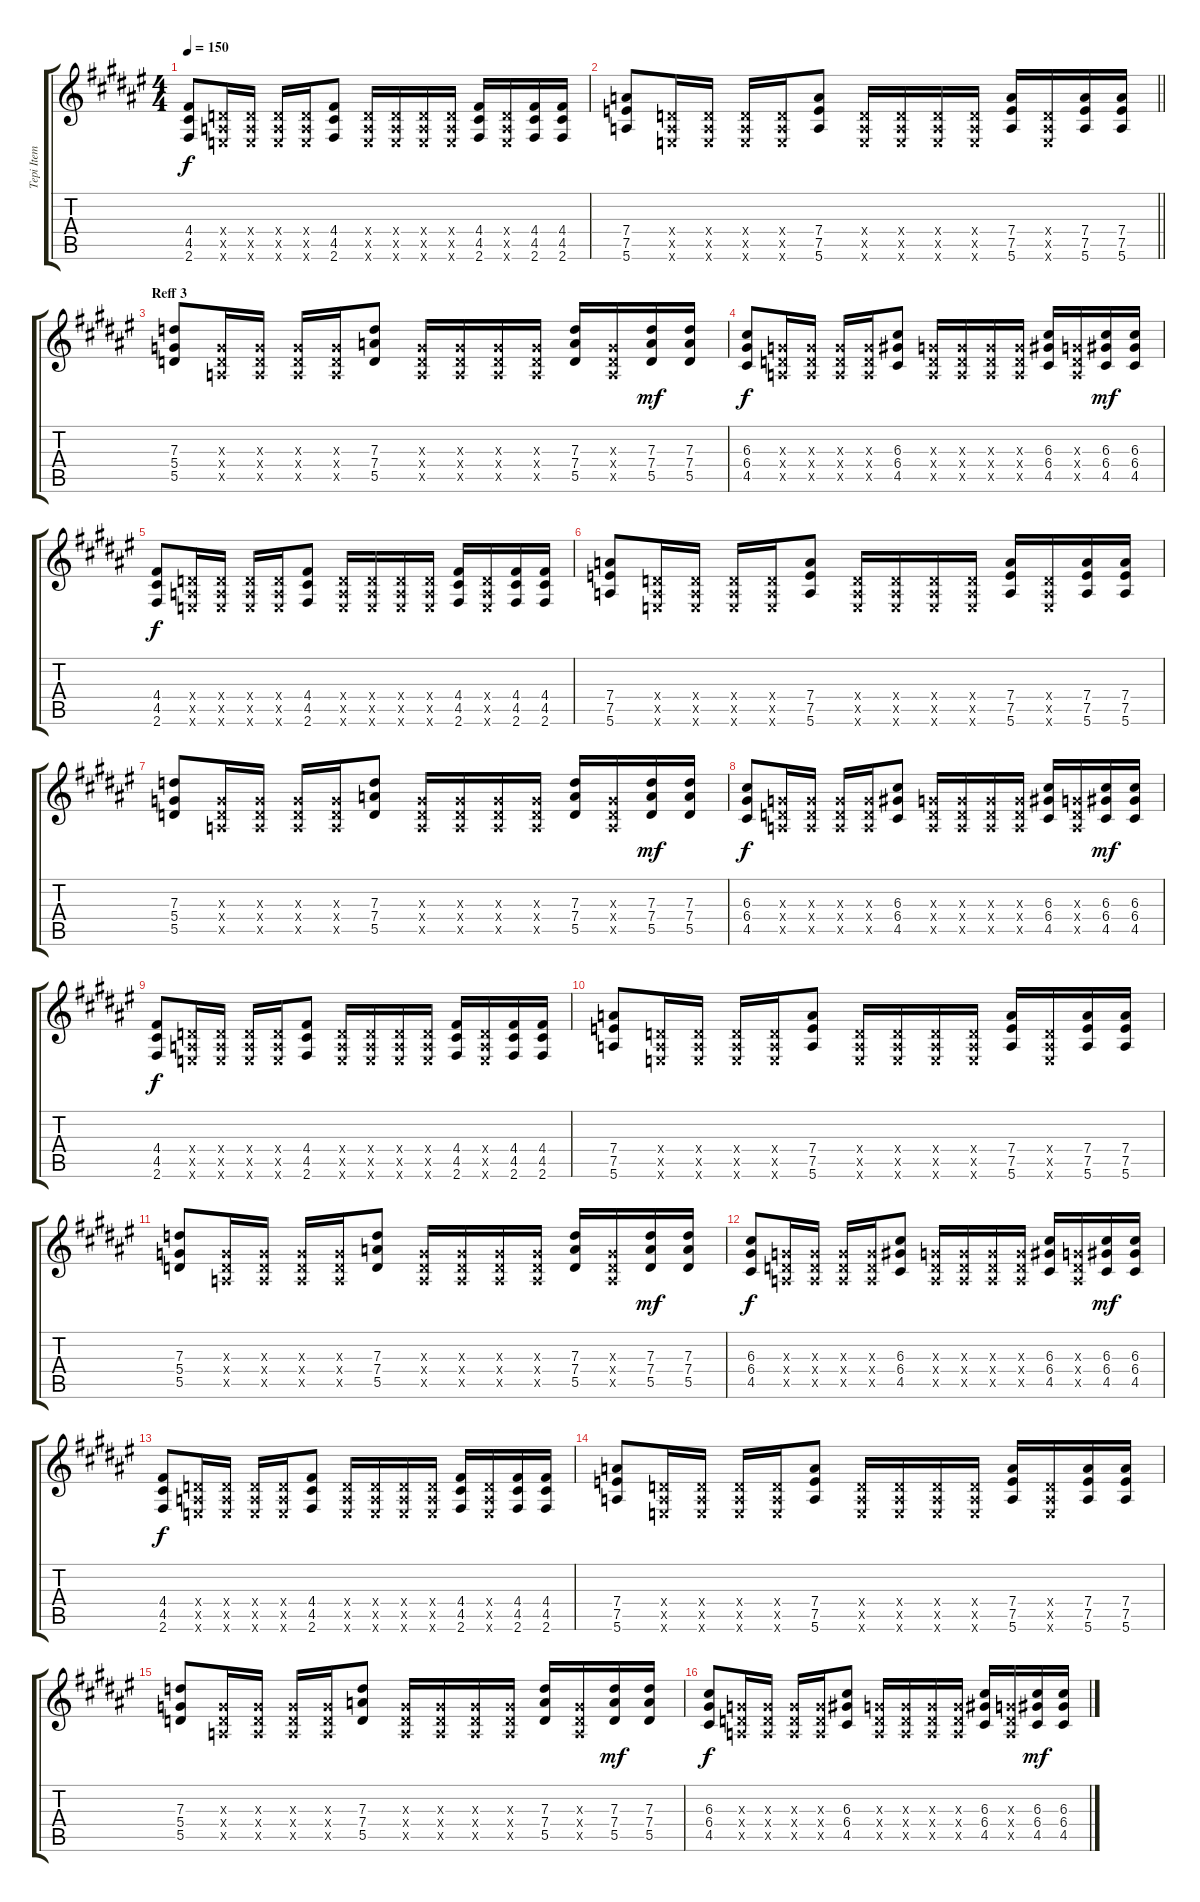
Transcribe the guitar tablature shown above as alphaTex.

\track ("Tepi Item" "Tepi Item") {instrument distortionguitar}
\staff {score tabs}
\tuning (E4 B3 G3 D3 A2 E2) {hide}
\ts (4 4)
\tempo 150
\clef g2
\ks f#
(4.4 4.5 2.6).8{dy f} (0.4{x} 0.5{x} 0.6{x}).16 (0.4{x} 0.5{x} 0.6{x}).16 (0.4{x} 0.5{x} 0.6{x}).16 (0.4{x} 0.5{x} 0.6{x}).16 (4.4 4.5 2.6).8 (0.4{x} 0.5{x} 0.6{x}).16 (0.4{x} 0.5{x} 0.6{x}).16 (0.4{x} 0.5{x} 0.6{x}).16 (0.4{x} 0.5{x} 0.6{x}).16 (4.4 4.5 2.6).16 (0.4{x} 0.5{x} 0.6{x}).16 (4.4 4.5 2.6).16 (4.4 4.5 2.6).16 |
\barLineRight lightlight
(7.4 7.5 5.6).8 (0.4{x} 0.5{x} 0.6{x}).16 (0.4{x} 0.5{x} 0.6{x}).16 (0.4{x} 0.5{x} 0.6{x}).16 (0.4{x} 0.5{x} 0.6{x}).16 (7.4 7.5 5.6).8 (0.4{x} 0.5{x} 0.6{x}).16 (0.4{x} 0.5{x} 0.6{x}).16 (0.4{x} 0.5{x} 0.6{x}).16 (0.4{x} 0.5{x} 0.6{x}).16 (7.4 7.5 5.6).16 (0.4{x} 0.5{x} 0.6{x}).16 (7.4 7.5 5.6).16 (7.4 7.5 5.6).16 |
\section ("" "Reff 3")
(7.3 5.4 5.5).8 (0.3{x} 0.4{x} 0.5{x}).16 (0.3{x} 0.4{x} 0.5{x}).16 (0.3{x} 0.4{x} 0.5{x}).16 (0.3{x} 0.4{x} 0.5{x}).16 (7.3 7.4 5.5).8 (0.3{x} 0.4{x} 0.5{x}).16 (0.3{x} 0.4{x} 0.5{x}).16 (0.3{x} 0.4{x} 0.5{x}).16 (0.3{x} 0.4{x} 0.5{x}).16 (7.3 7.4 5.5).16 (0.3{x} 0.4{x} 0.5{x}).16 (7.3 7.4 5.5).16{dy mf} (7.3 7.4 5.5).16 |
(6.3 6.4 4.5).8{dy f} (0.3{x} 0.4{x} 0.5{x}).16 (0.3{x} 0.4{x} 0.5{x}).16 (0.3{x} 0.4{x} 0.5{x}).16 (0.3{x} 0.4{x} 0.5{x}).16 (6.3 6.4 4.5).8 (0.3{x} 0.4{x} 0.5{x}).16 (0.3{x} 0.4{x} 0.5{x}).16 (0.3{x} 0.4{x} 0.5{x}).16 (0.3{x} 0.4{x} 0.5{x}).16 (6.3 6.4 4.5).16 (0.3{x} 0.4{x} 0.5{x}).16 (6.3 6.4 4.5).16{dy mf} (6.3 6.4 4.5).16 |
(4.4 4.5 2.6).8{dy f} (0.4{x} 0.5{x} 0.6{x}).16 (0.4{x} 0.5{x} 0.6{x}).16 (0.4{x} 0.5{x} 0.6{x}).16 (0.4{x} 0.5{x} 0.6{x}).16 (4.4 4.5 2.6).8 (0.4{x} 0.5{x} 0.6{x}).16 (0.4{x} 0.5{x} 0.6{x}).16 (0.4{x} 0.5{x} 0.6{x}).16 (0.4{x} 0.5{x} 0.6{x}).16 (4.4 4.5 2.6).16 (0.4{x} 0.5{x} 0.6{x}).16 (4.4 4.5 2.6).16 (4.4 4.5 2.6).16 |
(7.4 7.5 5.6).8 (0.4{x} 0.5{x} 0.6{x}).16 (0.4{x} 0.5{x} 0.6{x}).16 (0.4{x} 0.5{x} 0.6{x}).16 (0.4{x} 0.5{x} 0.6{x}).16 (7.4 7.5 5.6).8 (0.4{x} 0.5{x} 0.6{x}).16 (0.4{x} 0.5{x} 0.6{x}).16 (0.4{x} 0.5{x} 0.6{x}).16 (0.4{x} 0.5{x} 0.6{x}).16 (7.4 7.5 5.6).16 (0.4{x} 0.5{x} 0.6{x}).16 (7.4 7.5 5.6).16 (7.4 7.5 5.6).16 |
(7.3 5.4 5.5).8 (0.3{x} 0.4{x} 0.5{x}).16 (0.3{x} 0.4{x} 0.5{x}).16 (0.3{x} 0.4{x} 0.5{x}).16 (0.3{x} 0.4{x} 0.5{x}).16 (7.3 7.4 5.5).8 (0.3{x} 0.4{x} 0.5{x}).16 (0.3{x} 0.4{x} 0.5{x}).16 (0.3{x} 0.4{x} 0.5{x}).16 (0.3{x} 0.4{x} 0.5{x}).16 (7.3 7.4 5.5).16 (0.3{x} 0.4{x} 0.5{x}).16 (7.3 7.4 5.5).16{dy mf} (7.3 7.4 5.5).16 |
(6.3 6.4 4.5).8{dy f} (0.3{x} 0.4{x} 0.5{x}).16 (0.3{x} 0.4{x} 0.5{x}).16 (0.3{x} 0.4{x} 0.5{x}).16 (0.3{x} 0.4{x} 0.5{x}).16 (6.3 6.4 4.5).8 (0.3{x} 0.4{x} 0.5{x}).16 (0.3{x} 0.4{x} 0.5{x}).16 (0.3{x} 0.4{x} 0.5{x}).16 (0.3{x} 0.4{x} 0.5{x}).16 (6.3 6.4 4.5).16 (0.3{x} 0.4{x} 0.5{x}).16 (6.3 6.4 4.5).16{dy mf} (6.3 6.4 4.5).16 |
(4.4 4.5 2.6).8{dy f} (0.4{x} 0.5{x} 0.6{x}).16 (0.4{x} 0.5{x} 0.6{x}).16 (0.4{x} 0.5{x} 0.6{x}).16 (0.4{x} 0.5{x} 0.6{x}).16 (4.4 4.5 2.6).8 (0.4{x} 0.5{x} 0.6{x}).16 (0.4{x} 0.5{x} 0.6{x}).16 (0.4{x} 0.5{x} 0.6{x}).16 (0.4{x} 0.5{x} 0.6{x}).16 (4.4 4.5 2.6).16 (0.4{x} 0.5{x} 0.6{x}).16 (4.4 4.5 2.6).16 (4.4 4.5 2.6).16 |
(7.4 7.5 5.6).8 (0.4{x} 0.5{x} 0.6{x}).16 (0.4{x} 0.5{x} 0.6{x}).16 (0.4{x} 0.5{x} 0.6{x}).16 (0.4{x} 0.5{x} 0.6{x}).16 (7.4 7.5 5.6).8 (0.4{x} 0.5{x} 0.6{x}).16 (0.4{x} 0.5{x} 0.6{x}).16 (0.4{x} 0.5{x} 0.6{x}).16 (0.4{x} 0.5{x} 0.6{x}).16 (7.4 7.5 5.6).16 (0.4{x} 0.5{x} 0.6{x}).16 (7.4 7.5 5.6).16 (7.4 7.5 5.6).16 |
(7.3 5.4 5.5).8 (0.3{x} 0.4{x} 0.5{x}).16 (0.3{x} 0.4{x} 0.5{x}).16 (0.3{x} 0.4{x} 0.5{x}).16 (0.3{x} 0.4{x} 0.5{x}).16 (7.3 7.4 5.5).8 (0.3{x} 0.4{x} 0.5{x}).16 (0.3{x} 0.4{x} 0.5{x}).16 (0.3{x} 0.4{x} 0.5{x}).16 (0.3{x} 0.4{x} 0.5{x}).16 (7.3 7.4 5.5).16 (0.3{x} 0.4{x} 0.5{x}).16 (7.3 7.4 5.5).16{dy mf} (7.3 7.4 5.5).16 |
(6.3 6.4 4.5).8{dy f} (0.3{x} 0.4{x} 0.5{x}).16 (0.3{x} 0.4{x} 0.5{x}).16 (0.3{x} 0.4{x} 0.5{x}).16 (0.3{x} 0.4{x} 0.5{x}).16 (6.3 6.4 4.5).8 (0.3{x} 0.4{x} 0.5{x}).16 (0.3{x} 0.4{x} 0.5{x}).16 (0.3{x} 0.4{x} 0.5{x}).16 (0.3{x} 0.4{x} 0.5{x}).16 (6.3 6.4 4.5).16 (0.3{x} 0.4{x} 0.5{x}).16 (6.3 6.4 4.5).16{dy mf} (6.3 6.4 4.5).16 |
(4.4 4.5 2.6).8{dy f} (0.4{x} 0.5{x} 0.6{x}).16 (0.4{x} 0.5{x} 0.6{x}).16 (0.4{x} 0.5{x} 0.6{x}).16 (0.4{x} 0.5{x} 0.6{x}).16 (4.4 4.5 2.6).8 (0.4{x} 0.5{x} 0.6{x}).16 (0.4{x} 0.5{x} 0.6{x}).16 (0.4{x} 0.5{x} 0.6{x}).16 (0.4{x} 0.5{x} 0.6{x}).16 (4.4 4.5 2.6).16 (0.4{x} 0.5{x} 0.6{x}).16 (4.4 4.5 2.6).16 (4.4 4.5 2.6).16 |
(7.4 7.5 5.6).8 (0.4{x} 0.5{x} 0.6{x}).16 (0.4{x} 0.5{x} 0.6{x}).16 (0.4{x} 0.5{x} 0.6{x}).16 (0.4{x} 0.5{x} 0.6{x}).16 (7.4 7.5 5.6).8 (0.4{x} 0.5{x} 0.6{x}).16 (0.4{x} 0.5{x} 0.6{x}).16 (0.4{x} 0.5{x} 0.6{x}).16 (0.4{x} 0.5{x} 0.6{x}).16 (7.4 7.5 5.6).16 (0.4{x} 0.5{x} 0.6{x}).16 (7.4 7.5 5.6).16 (7.4 7.5 5.6).16 |
(7.3 5.4 5.5).8 (0.3{x} 0.4{x} 0.5{x}).16 (0.3{x} 0.4{x} 0.5{x}).16 (0.3{x} 0.4{x} 0.5{x}).16 (0.3{x} 0.4{x} 0.5{x}).16 (7.3 7.4 5.5).8 (0.3{x} 0.4{x} 0.5{x}).16 (0.3{x} 0.4{x} 0.5{x}).16 (0.3{x} 0.4{x} 0.5{x}).16 (0.3{x} 0.4{x} 0.5{x}).16 (7.3 7.4 5.5).16 (0.3{x} 0.4{x} 0.5{x}).16 (7.3 7.4 5.5).16{dy mf} (7.3 7.4 5.5).16 |
(6.3 6.4 4.5).8{dy f} (0.3{x} 0.4{x} 0.5{x}).16 (0.3{x} 0.4{x} 0.5{x}).16 (0.3{x} 0.4{x} 0.5{x}).16 (0.3{x} 0.4{x} 0.5{x}).16 (6.3 6.4 4.5).8 (0.3{x} 0.4{x} 0.5{x}).16 (0.3{x} 0.4{x} 0.5{x}).16 (0.3{x} 0.4{x} 0.5{x}).16 (0.3{x} 0.4{x} 0.5{x}).16 (6.3 6.4 4.5).16 (0.3{x} 0.4{x} 0.5{x}).16 (6.3 6.4 4.5).16{dy mf} (6.3 6.4 4.5).16
